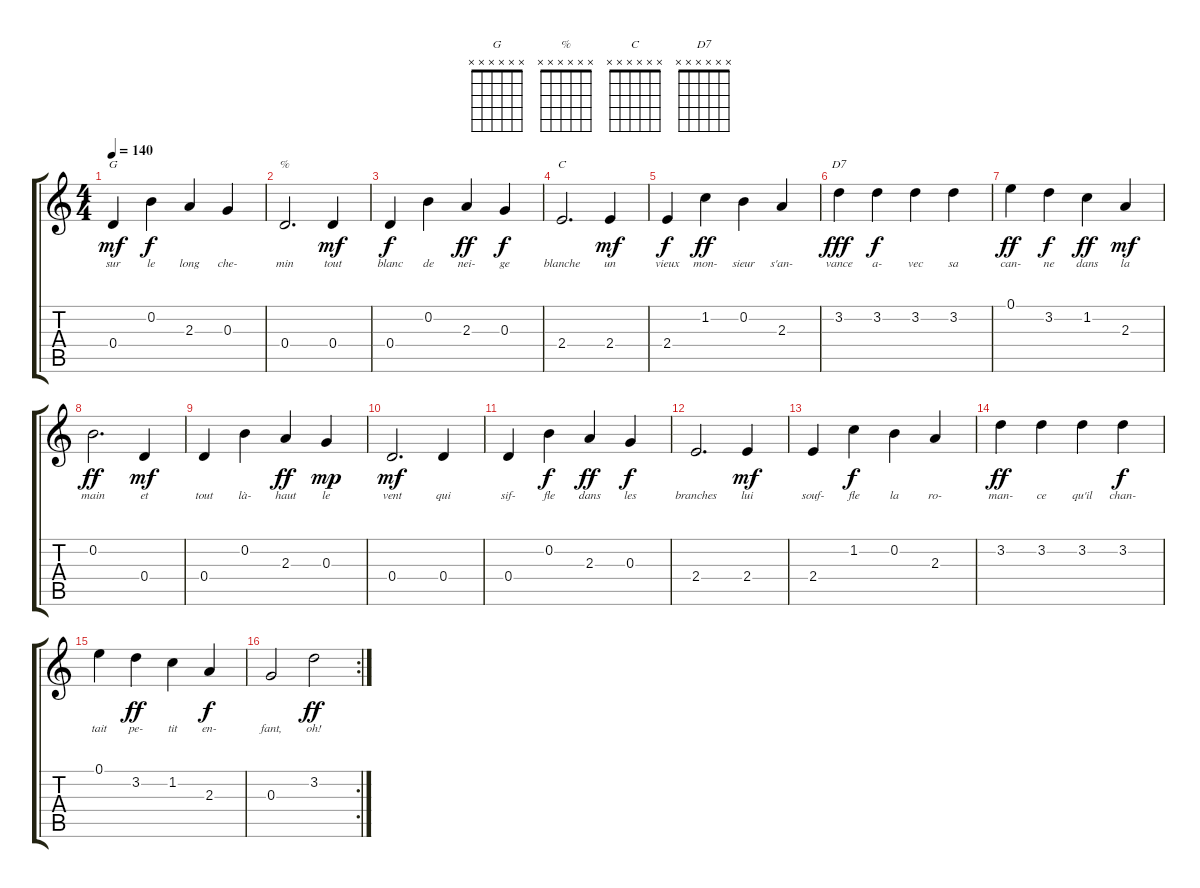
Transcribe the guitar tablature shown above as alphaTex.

\track "" {instrument acousticguitarnylon}
\staff {score tabs}
\tuning (E4 B3 G3 D3 A2 E2) {hide}
\chord ("G" x x x x x x)
\chord ("%" x x x x x x)
\chord ("C" x x x x x x)
\chord ("D7" x x x x x x)
\ts (4 4)
\tempo 140
\clef g2
\ks c
0.4.4{ch "G" lyrics (0 "sur") lyrics (1 "") lyrics (2 "") lyrics (3 "") lyrics (4 "") dy mf} 0.2.4{lyrics (0 "le") lyrics (1 "") lyrics (2 "") lyrics (3 "") lyrics (4 "") dy f} 2.3.4{lyrics (0 "long") lyrics (1 "") lyrics (2 "") lyrics (3 "") lyrics (4 "")} 0.3.4{lyrics (0 "che-") lyrics (1 "") lyrics (2 "") lyrics (3 "") lyrics (4 "")} |
0.4.2{d ch "%" lyrics (0 "min") lyrics (1 "") lyrics (2 "") lyrics (3 "") lyrics (4 "")} 0.4.4{lyrics (0 "tout") lyrics (1 "") lyrics (2 "") lyrics (3 "") lyrics (4 "") dy mf} |
0.4.4{lyrics (0 "blanc") lyrics (1 "") lyrics (2 "") lyrics (3 "") lyrics (4 "") dy f} 0.2.4{lyrics (0 "de") lyrics (1 "") lyrics (2 "") lyrics (3 "") lyrics (4 "")} 2.3.4{lyrics (0 "nei-") lyrics (1 "") lyrics (2 "") lyrics (3 "") lyrics (4 "") dy ff} 0.3.4{lyrics (0 "ge") lyrics (1 "") lyrics (2 "") lyrics (3 "") lyrics (4 "") dy f} |
2.4.2{d ch "C" lyrics (0 "blanche") lyrics (1 "") lyrics (2 "") lyrics (3 "") lyrics (4 "")} 2.4.4{lyrics (0 "un") lyrics (1 "") lyrics (2 "") lyrics (3 "") lyrics (4 "") dy mf} |
2.4.4{lyrics (0 "vieux") lyrics (1 "") lyrics (2 "") lyrics (3 "") lyrics (4 "") dy f} 1.2.4{lyrics (0 "mon-") lyrics (1 "") lyrics (2 "") lyrics (3 "") lyrics (4 "") dy ff} 0.2.4{lyrics (0 "sieur") lyrics (1 "") lyrics (2 "") lyrics (3 "") lyrics (4 "")} 2.3.4{lyrics (0 "s'an-") lyrics (1 "") lyrics (2 "") lyrics (3 "") lyrics (4 "")} |
3.2.4{ch "D7" lyrics (0 "vance") lyrics (1 "") lyrics (2 "") lyrics (3 "") lyrics (4 "") dy fff} 3.2.4{lyrics (0 "a-") lyrics (1 "") lyrics (2 "") lyrics (3 "") lyrics (4 "") dy f} 3.2.4{lyrics (0 "vec") lyrics (1 "") lyrics (2 "") lyrics (3 "") lyrics (4 "")} 3.2.4{lyrics (0 "sa") lyrics (1 "") lyrics (2 "") lyrics (3 "") lyrics (4 "")} |
0.1.4{lyrics (0 "can-") lyrics (1 "") lyrics (2 "") lyrics (3 "") lyrics (4 "") dy ff} 3.2.4{lyrics (0 "ne") lyrics (1 "") lyrics (2 "") lyrics (3 "") lyrics (4 "") dy f} 1.2.4{lyrics (0 "dans") lyrics (1 "") lyrics (2 "") lyrics (3 "") lyrics (4 "") dy ff} 2.3.4{lyrics (0 "la") lyrics (1 "") lyrics (2 "") lyrics (3 "") lyrics (4 "") dy mf} |
0.2.2{d lyrics (0 "main") lyrics (1 "") lyrics (2 "") lyrics (3 "") lyrics (4 "") dy ff} 0.4.4{lyrics (0 "et") lyrics (1 "") lyrics (2 "") lyrics (3 "") lyrics (4 "") dy mf} |
0.4.4{lyrics (0 "tout") lyrics (1 "") lyrics (2 "") lyrics (3 "") lyrics (4 "")} 0.2.4{lyrics (0 "là-") lyrics (1 "") lyrics (2 "") lyrics (3 "") lyrics (4 "")} 2.3.4{lyrics (0 "haut") lyrics (1 "") lyrics (2 "") lyrics (3 "") lyrics (4 "") dy ff} 0.3.4{lyrics (0 "le") lyrics (1 "") lyrics (2 "") lyrics (3 "") lyrics (4 "") dy mp} |
0.4.2{d lyrics (0 "vent") lyrics (1 "") lyrics (2 "") lyrics (3 "") lyrics (4 "") dy mf} 0.4.4{lyrics (0 "qui") lyrics (1 "") lyrics (2 "") lyrics (3 "") lyrics (4 "")} |
0.4.4{lyrics (0 "sif-") lyrics (1 "") lyrics (2 "") lyrics (3 "") lyrics (4 "")} 0.2.4{lyrics (0 "fle") lyrics (1 "") lyrics (2 "") lyrics (3 "") lyrics (4 "") dy f} 2.3.4{lyrics (0 "dans") lyrics (1 "") lyrics (2 "") lyrics (3 "") lyrics (4 "") dy ff} 0.3.4{lyrics (0 "les") lyrics (1 "") lyrics (2 "") lyrics (3 "") lyrics (4 "") dy f} |
2.4.2{d lyrics (0 "branches") lyrics (1 "") lyrics (2 "") lyrics (3 "") lyrics (4 "")} 2.4.4{lyrics (0 "lui") lyrics (1 "") lyrics (2 "") lyrics (3 "") lyrics (4 "") dy mf} |
2.4.4{lyrics (0 "souf-") lyrics (1 "") lyrics (2 "") lyrics (3 "") lyrics (4 "")} 1.2.4{lyrics (0 "fle") lyrics (1 "") lyrics (2 "") lyrics (3 "") lyrics (4 "") dy f} 0.2.4{lyrics (0 "la") lyrics (1 "") lyrics (2 "") lyrics (3 "") lyrics (4 "")} 2.3.4{lyrics (0 "ro-") lyrics (1 "") lyrics (2 "") lyrics (3 "") lyrics (4 "")} |
3.2.4{lyrics (0 "man-") lyrics (1 "") lyrics (2 "") lyrics (3 "") lyrics (4 "") dy ff} 3.2.4{lyrics (0 "ce") lyrics (1 "") lyrics (2 "") lyrics (3 "") lyrics (4 "")} 3.2.4{lyrics (0 "qu'il") lyrics (1 "") lyrics (2 "") lyrics (3 "") lyrics (4 "")} 3.2.4{lyrics (0 "chan-") lyrics (1 "") lyrics (2 "") lyrics (3 "") lyrics (4 "") dy f} |
0.1.4{lyrics (0 "tait") lyrics (1 "") lyrics (2 "") lyrics (3 "") lyrics (4 "")} 3.2.4{lyrics (0 "pe-") lyrics (1 "") lyrics (2 "") lyrics (3 "") lyrics (4 "") dy ff} 1.2.4{lyrics (0 "tit") lyrics (1 "") lyrics (2 "") lyrics (3 "") lyrics (4 "")} 2.3.4{lyrics (0 "en-") lyrics (1 "") lyrics (2 "") lyrics (3 "") lyrics (4 "") dy f} |
\rc 2
0.3.2{lyrics (0 "fant,") lyrics (1 "") lyrics (2 "") lyrics (3 "") lyrics (4 "")} 3.2.2{lyrics (0 "oh!") lyrics (1 "") lyrics (2 "") lyrics (3 "") lyrics (4 "") dy ff}
